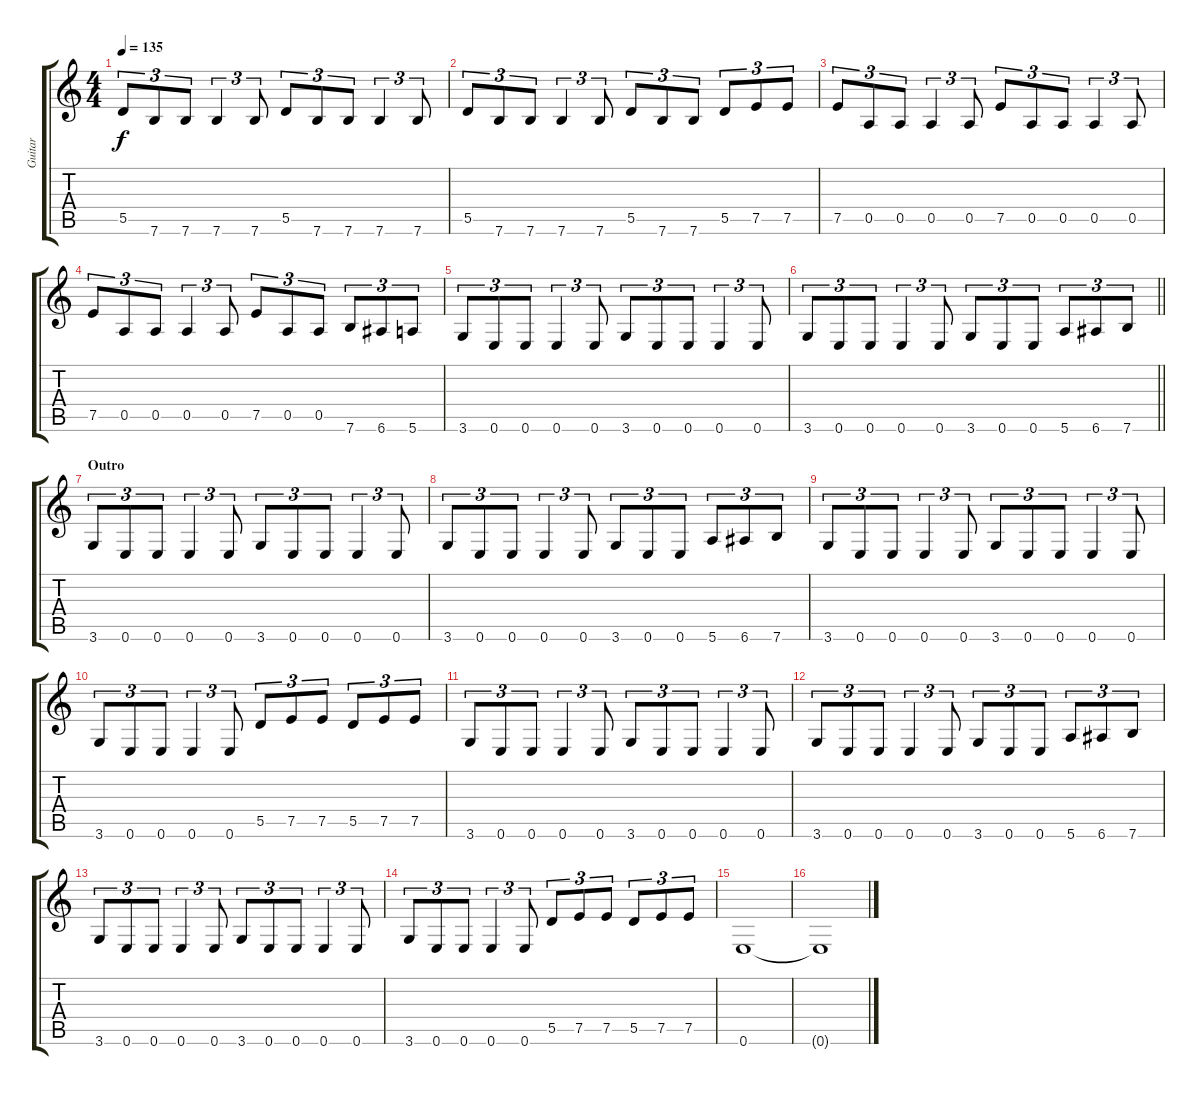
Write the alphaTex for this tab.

\track ("Guitar" "Guitar") {instrument distortionguitar}
\staff {score tabs}
\tuning (E4 B3 G3 D3 A2 E2) {hide}
\ts (4 4)
\tempo 135
\clef g2
\ks c
5.5.8{tu (3 2) dy f} 7.6.8{tu (3 2)} 7.6.8{tu (3 2)} 7.6.4{tu (3 2)} 7.6.8{tu (3 2)} 5.5.8{tu (3 2)} 7.6.8{tu (3 2)} 7.6.8{tu (3 2)} 7.6.4{tu (3 2)} 7.6.8{tu (3 2)} |
5.5.8{tu (3 2)} 7.6.8{tu (3 2)} 7.6.8{tu (3 2)} 7.6.4{tu (3 2)} 7.6.8{tu (3 2)} 5.5.8{tu (3 2)} 7.6.8{tu (3 2)} 7.6.8{tu (3 2)} 5.5.8{tu (3 2)} 7.5.8{tu (3 2)} 7.5.8{tu (3 2)} |
7.5.8{tu (3 2)} 0.5.8{tu (3 2)} 0.5.8{tu (3 2)} 0.5.4{tu (3 2)} 0.5.8{tu (3 2)} 7.5.8{tu (3 2)} 0.5.8{tu (3 2)} 0.5.8{tu (3 2)} 0.5.4{tu (3 2)} 0.5.8{tu (3 2)} |
7.5.8{tu (3 2)} 0.5.8{tu (3 2)} 0.5.8{tu (3 2)} 0.5.4{tu (3 2)} 0.5.8{tu (3 2)} 7.5.8{tu (3 2)} 0.5.8{tu (3 2)} 0.5.8{tu (3 2)} 7.6.8{tu (3 2)} 6.6.8{tu (3 2)} 5.6.8{tu (3 2)} |
3.6.8{tu (3 2)} 0.6.8{tu (3 2)} 0.6.8{tu (3 2)} 0.6.4{tu (3 2)} 0.6.8{tu (3 2)} 3.6.8{tu (3 2)} 0.6.8{tu (3 2)} 0.6.8{tu (3 2)} 0.6.4{tu (3 2)} 0.6.8{tu (3 2)} |
\barLineRight lightlight
3.6.8{tu (3 2)} 0.6.8{tu (3 2)} 0.6.8{tu (3 2)} 0.6.4{tu (3 2)} 0.6.8{tu (3 2)} 3.6.8{tu (3 2)} 0.6.8{tu (3 2)} 0.6.8{tu (3 2)} 5.6.8{tu (3 2)} 6.6.8{tu (3 2)} 7.6.8{tu (3 2)} |
\section ("" "Outro")
3.6.8{tu (3 2)} 0.6.8{tu (3 2)} 0.6.8{tu (3 2)} 0.6.4{tu (3 2)} 0.6.8{tu (3 2)} 3.6.8{tu (3 2)} 0.6.8{tu (3 2)} 0.6.8{tu (3 2)} 0.6.4{tu (3 2)} 0.6.8{tu (3 2)} |
3.6.8{tu (3 2)} 0.6.8{tu (3 2)} 0.6.8{tu (3 2)} 0.6.4{tu (3 2)} 0.6.8{tu (3 2)} 3.6.8{tu (3 2)} 0.6.8{tu (3 2)} 0.6.8{tu (3 2)} 5.6.8{tu (3 2)} 6.6.8{tu (3 2)} 7.6.8{tu (3 2)} |
3.6.8{tu (3 2)} 0.6.8{tu (3 2)} 0.6.8{tu (3 2)} 0.6.4{tu (3 2)} 0.6.8{tu (3 2)} 3.6.8{tu (3 2)} 0.6.8{tu (3 2)} 0.6.8{tu (3 2)} 0.6.4{tu (3 2)} 0.6.8{tu (3 2)} |
3.6.8{tu (3 2)} 0.6.8{tu (3 2)} 0.6.8{tu (3 2)} 0.6.4{tu (3 2)} 0.6.8{tu (3 2)} 5.5.8{tu (3 2)} 7.5.8{tu (3 2)} 7.5.8{tu (3 2)} 5.5.8{tu (3 2)} 7.5.8{tu (3 2)} 7.5.8{tu (3 2)} |
3.6.8{tu (3 2)} 0.6.8{tu (3 2)} 0.6.8{tu (3 2)} 0.6.4{tu (3 2)} 0.6.8{tu (3 2)} 3.6.8{tu (3 2)} 0.6.8{tu (3 2)} 0.6.8{tu (3 2)} 0.6.4{tu (3 2)} 0.6.8{tu (3 2)} |
3.6.8{tu (3 2)} 0.6.8{tu (3 2)} 0.6.8{tu (3 2)} 0.6.4{tu (3 2)} 0.6.8{tu (3 2)} 3.6.8{tu (3 2)} 0.6.8{tu (3 2)} 0.6.8{tu (3 2)} 5.6.8{tu (3 2)} 6.6.8{tu (3 2)} 7.6.8{tu (3 2)} |
3.6.8{tu (3 2)} 0.6.8{tu (3 2)} 0.6.8{tu (3 2)} 0.6.4{tu (3 2)} 0.6.8{tu (3 2)} 3.6.8{tu (3 2)} 0.6.8{tu (3 2)} 0.6.8{tu (3 2)} 0.6.4{tu (3 2)} 0.6.8{tu (3 2)} |
3.6.8{tu (3 2)} 0.6.8{tu (3 2)} 0.6.8{tu (3 2)} 0.6.4{tu (3 2)} 0.6.8{tu (3 2)} 5.5.8{tu (3 2)} 7.5.8{tu (3 2)} 7.5.8{tu (3 2)} 5.5.8{tu (3 2)} 7.5.8{tu (3 2)} 7.5.8{tu (3 2)} |
0.6.1 |
0.6{t}.1
